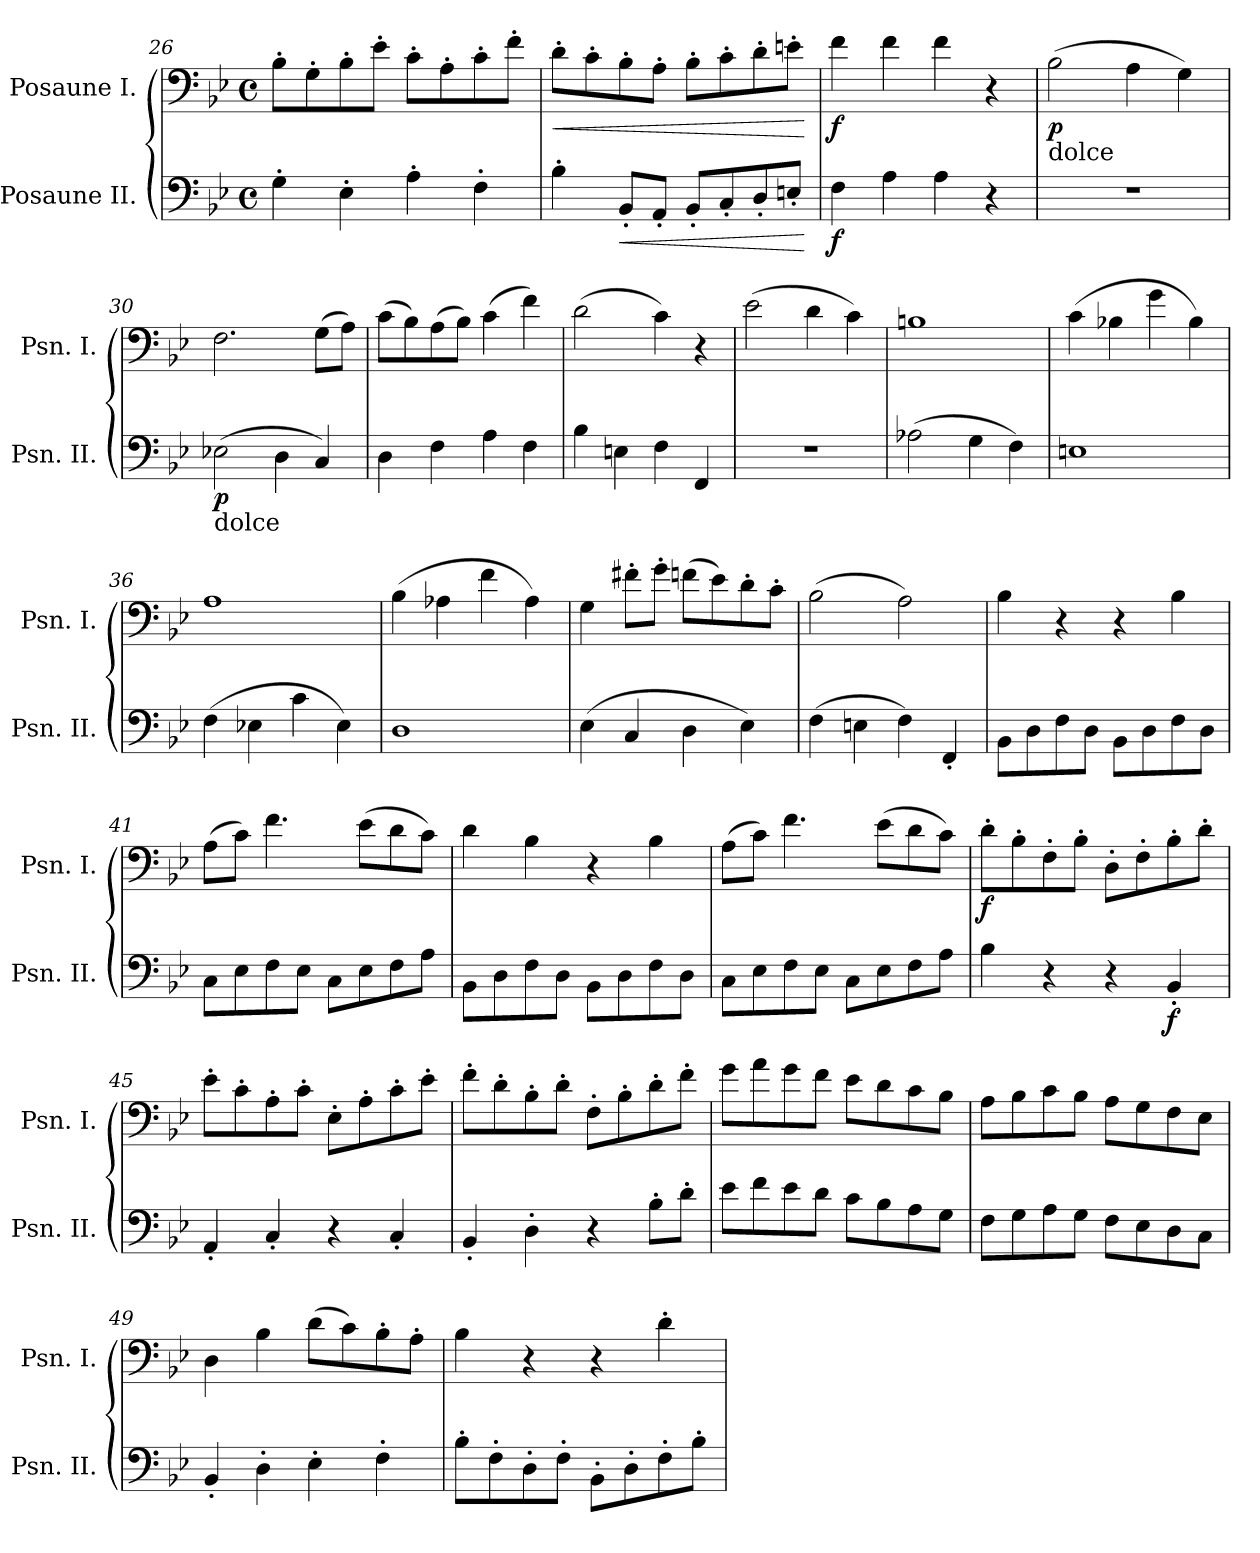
**kern	**dynam	**kern	**dynam
*part2	*part2	*part1	*part1
*staff2	*staff2	*staff1	*staff1
*I"Posaune II.	*	*I"Posaune I.	*
*I'Psn. II.	*	*I'Psn. I.	*
!!LO:LB:g=z
*clefF4	*	*clefF4	*
*k[b-e-]	*	*k[b-e-]	*
*M4/4	*	*M4/4	*
*met(c)	*	*met(c)	*
=26	=26	=26	=26
4G'\	.	8B-'\L	.
.	.	8G'\	.
4E-'\	.	8B-'\	.
.	.	8e-'\J	.
4A'\	.	8c'\L	.
.	.	8A'\	.
4F'\	.	8c'\	.
.	.	8f'\J	.
=27	=27	=27	=27
!	!	!	!LO:HP:b
4B-'\	.	8d'\L	<
.	.	8c'\	.
!	!LO:HP:b	!	!
8BB-'/L	<	8B-'\	.
8AA'/J	.	8A'\J	.
8BB-'/L	.	8B-'\L	.
8C'/	.	8c'\	.
8D'/	.	8d'\	.
8En'/J	.	8en'\J	.
.	[	.	[
=28	=28	=28	=28
!	!LO:DY:b	!	!LO:DY:b
4F\	f	4f\	f
4A\	.	4f\	.
4A\	.	4f\	.
4r	.	4r	.
=29	=29	=29	=29
!	!	!LO:TX:b:t=dolce	!
!	!	!	!LO:DY:b
1r	.	(>2B-\	p
.	.	4A\	.
.	.	4G\)	.
=30	=30	=30	=30
!LO:TX:b:t=dolce	!	!	!
!	!LO:DY:b	!	!
(>2E-X\	p	2.F\	.
4D\	.	.	.
4C/)	.	(>8G\L	.
.	.	8A\J)	.
=31	=31	=31	=31
4D\	.	(>8c\L	.
.	.	8B-\)	.
4F\	.	(>8A\	.
.	.	8B-\J)	.
4A\	.	(>4c\	.
4F\	.	4f\)	.
!!LO:PB:g=z
=32	=32	=32	=32
4B-\	.	(>2d\	.
4En\	.	.	.
4F\	.	4c\)	.
4FF/	.	4r	.
=33	=33	=33	=33
1r	.	(>2e-\	.
.	.	4d\	.
.	.	4c\)	.
=34	=34	=34	=34
(>2A-X\	.	1Bn	.
4G\	.	.	.
4F\)	.	.	.
=35	=35	=35	=35
1En	.	(>4c\	.
.	.	4B-X\	.
.	.	4g\	.
.	.	4B-\)	.
=36	=36	=36	=36
(>4F\	.	1A	.
4E-X\	.	.	.
4c\	.	.	.
4E-\)	.	.	.
=37	=37	=37	=37
1D	.	(>4B-\	.
.	.	4A-X\	.
.	.	4f\	.
.	.	4A-\)	.
=38	=38	=38	=38
(>4E-\	.	4G\	.
4C/	.	8f#X'\L	.
.	.	8g'\J	.
4D\	.	(>8fn\L	.
.	.	8e-\)	.
4E-\)	.	8d'\	.
.	.	8c'\J	.
!!LO:LB:g=z
=39	=39	=39	=39
(>4F\	.	(>2B-\	.
4En\	.	.	.
4F\)	.	2A\)	.
4FF'/	.	.	.
=40	=40	=40	=40
8BB-\L	.	4B-\	.
8D\	.	.	.
8F\	.	4r	.
8D\J	.	.	.
8BB-\L	.	4r	.
8D\	.	.	.
8F\	.	4B-\	.
8D\J	.	.	.
=41	=41	=41	=41
8C\L	.	(>8A\L	.
8E-\	.	8c\J)	.
8F\	.	4.f\	.
8E-\J	.	.	.
8C\L	.	.	.
8E-\	.	(>8e-\L	.
8F\	.	8d\	.
8A\J	.	8c\J)	.
=42	=42	=42	=42
8BB-\L	.	4d\	.
8D\	.	.	.
8F\	.	4B-\	.
8D\J	.	.	.
8BB-\L	.	4r	.
8D\	.	.	.
8F\	.	4B-\	.
8D\J	.	.	.
=43	=43	=43	=43
8C\L	.	(>8A\L	.
8E-\	.	8c\J)	.
8F\	.	4.f\	.
8E-\J	.	.	.
8C\L	.	.	.
8E-\	.	(>8e-\L	.
8F\	.	8d\	.
8A\J	.	8c\J)	.
!!LO:LB:g=z
=44	=44	=44	=44
!	!	!	!LO:DY:b
4B-\	.	8d'\L	f
.	.	8B-'\	.
4r	.	8F'\	.
.	.	8B-'\J	.
4r	.	8D'\L	.
.	.	8F'\	.
!	!LO:DY:b	!	!
4BB-'/	f	8B-'\	.
.	.	8d'\J	.
=45	=45	=45	=45
4AA'/	.	8e-'\L	.
.	.	8c'\	.
4C'/	.	8A'\	.
.	.	8c'\J	.
4r	.	8E-'\L	.
.	.	8A'\	.
4C'/	.	8c'\	.
.	.	8e-'\J	.
=46	=46	=46	=46
4BB-'/	.	8f'\L	.
.	.	8d'\	.
4D'\	.	8B-'\	.
.	.	8d'\J	.
4r	.	8F'\L	.
.	.	8B-'\	.
8B-'\L	.	8d'\	.
8d'\J	.	8f'\J	.
=47	=47	=47	=47
8e-\L	.	8g\L	.
8f\	.	8a\	.
8e-\	.	8g\	.
8d\J	.	8f\J	.
8c\L	.	8e-\L	.
8B-\	.	8d\	.
8A\	.	8c\	.
8G\J	.	8B-\J	.
!!LO:LB:g=z
=48	=48	=48	=48
8F\L	.	8A\L	.
8G\	.	8B-\	.
8A\	.	8c\	.
8G\J	.	8B-\J	.
8F\L	.	8A\L	.
8E-\	.	8G\	.
8D\	.	8F\	.
8C\J	.	8E-\J	.
=49	=49	=49	=49
4BB-'/	.	4D\	.
4D'\	.	4B-\	.
4E-'\	.	(>8d\L	.
.	.	8c\)	.
4F'\	.	8B-'\	.
.	.	8A'\J	.
=50	=50	=50	=50
8B-'\L	.	4B-\	.
8F'\	.	.	.
8D'\	.	4r	.
8F'\J	.	.	.
8BB-'\L	.	4r	.
8D'\	.	.	.
8F'\	.	4d'\	.
8B-'\J	.	.	.
=	=	=	=
*-	*-	*-	*-
